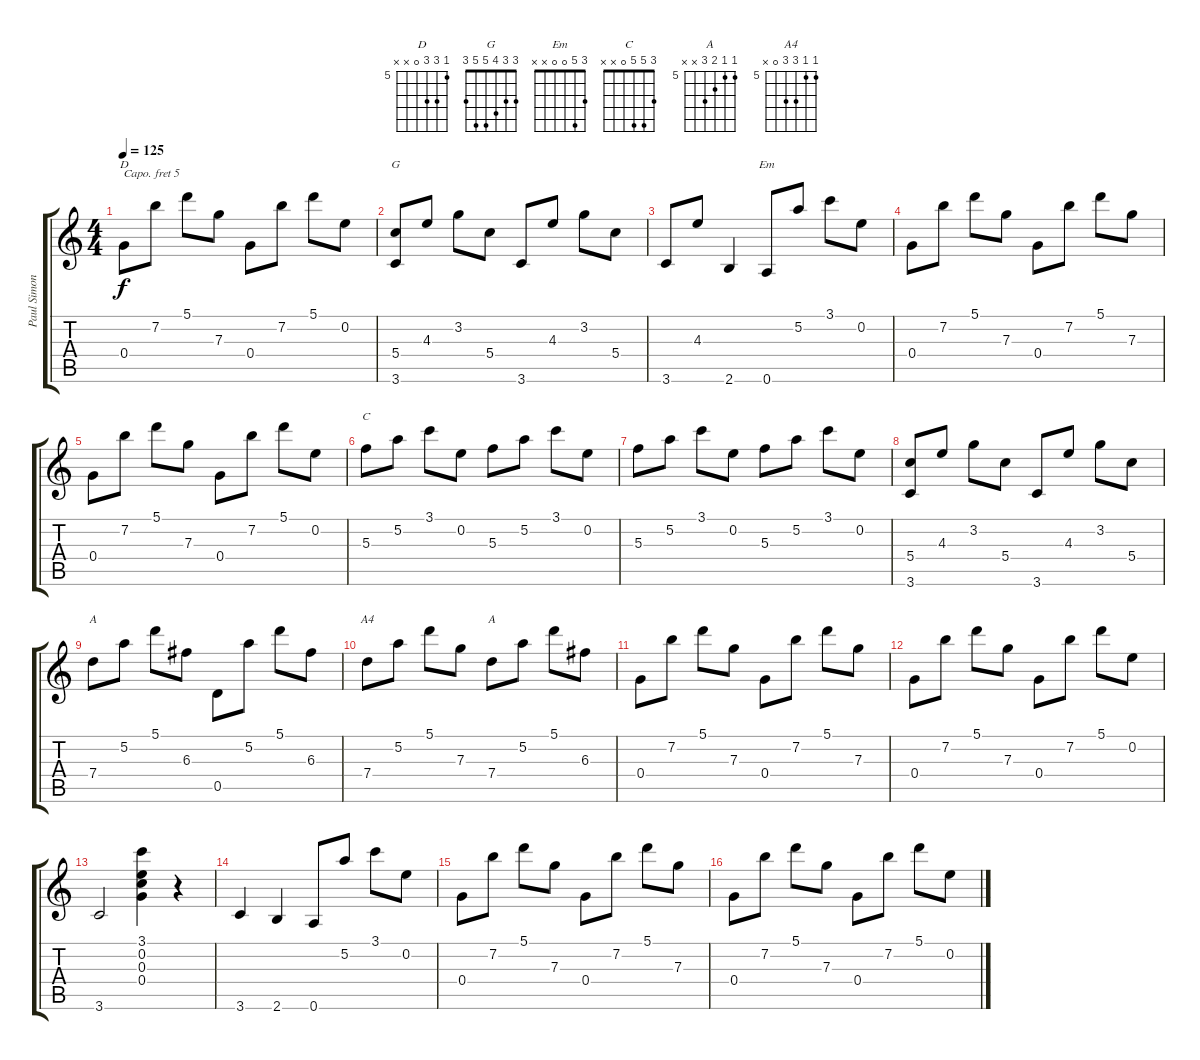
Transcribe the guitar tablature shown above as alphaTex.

\track ("Paul Simon" "Paul Simon") {instrument acousticguitarsteel}
\staff {score tabs}
\capo 5
\tuning (E4 B3 G3 D3 A2 E2) {hide}
\chord ("D" 5 7 7 0 x x) {firstfret 5}
\chord ("G" 3 3 4 5 5 3)
\chord ("Em" 3 5 0 0 x x)
\chord ("C" 3 5 5 0 x x)
\chord ("A" 5 5 6 7 0 x) {firstfret 5}
\chord ("A4" 5 5 7 7 0 x) {firstfret 5}
\chord ("A" 5 5 6 7 x x) {firstfret 5}
\ts (4 4)
\tempo 125
\clef g2
\ks c
0.4.8{ch "D" dy f} 7.2.8 5.1.8 7.3.8 0.4.8 7.2.8 5.1.8 0.2.8 |
(5.4 3.6).8{ch "G"} 4.3.8 3.2.8 5.4.8 3.6.8 4.3.8 3.2.8 5.4.8 |
3.6.8 4.3.8 2.6.4 0.6.8{ch "Em"} 5.2.8 3.1.8 0.2.8 |
0.4.8 7.2.8 5.1.8 7.3.8 0.4.8 7.2.8 5.1.8 7.3.8 |
0.4.8 7.2.8 5.1.8 7.3.8 0.4.8 7.2.8 5.1.8 0.2.8 |
5.3.8{ch "C"} 5.2.8 3.1.8 0.2.8 5.3.8 5.2.8 3.1.8 0.2.8 |
5.3.8 5.2.8 3.1.8 0.2.8 5.3.8 5.2.8 3.1.8 0.2.8 |
(5.4 3.6).8 4.3.8 3.2.8 5.4.8 3.6.8 4.3.8 3.2.8 5.4.8 |
7.4.8{ch "A"} 5.2.8 5.1.8 6.3.8 0.5.8 5.2.8 5.1.8 6.3.8 |
7.4.8{ch "A4"} 5.2.8 5.1.8 7.3.8 7.4.8{ch "A"} 5.2.8 5.1.8 6.3.8 |
0.4.8 7.2.8 5.1.8 7.3.8 0.4.8 7.2.8 5.1.8 7.3.8 |
0.4.8 7.2.8 5.1.8 7.3.8 0.4.8 7.2.8 5.1.8 0.2.8 |
3.6.2 (3.1 0.2 0.3 0.4).4 r.4 |
3.6.4 2.6.4 0.6.8 5.2.8 3.1.8 0.2.8 |
0.4.8 7.2.8 5.1.8 7.3.8 0.4.8 7.2.8 5.1.8 7.3.8 |
0.4.8 7.2.8 5.1.8 7.3.8 0.4.8 7.2.8 5.1.8 0.2.8
